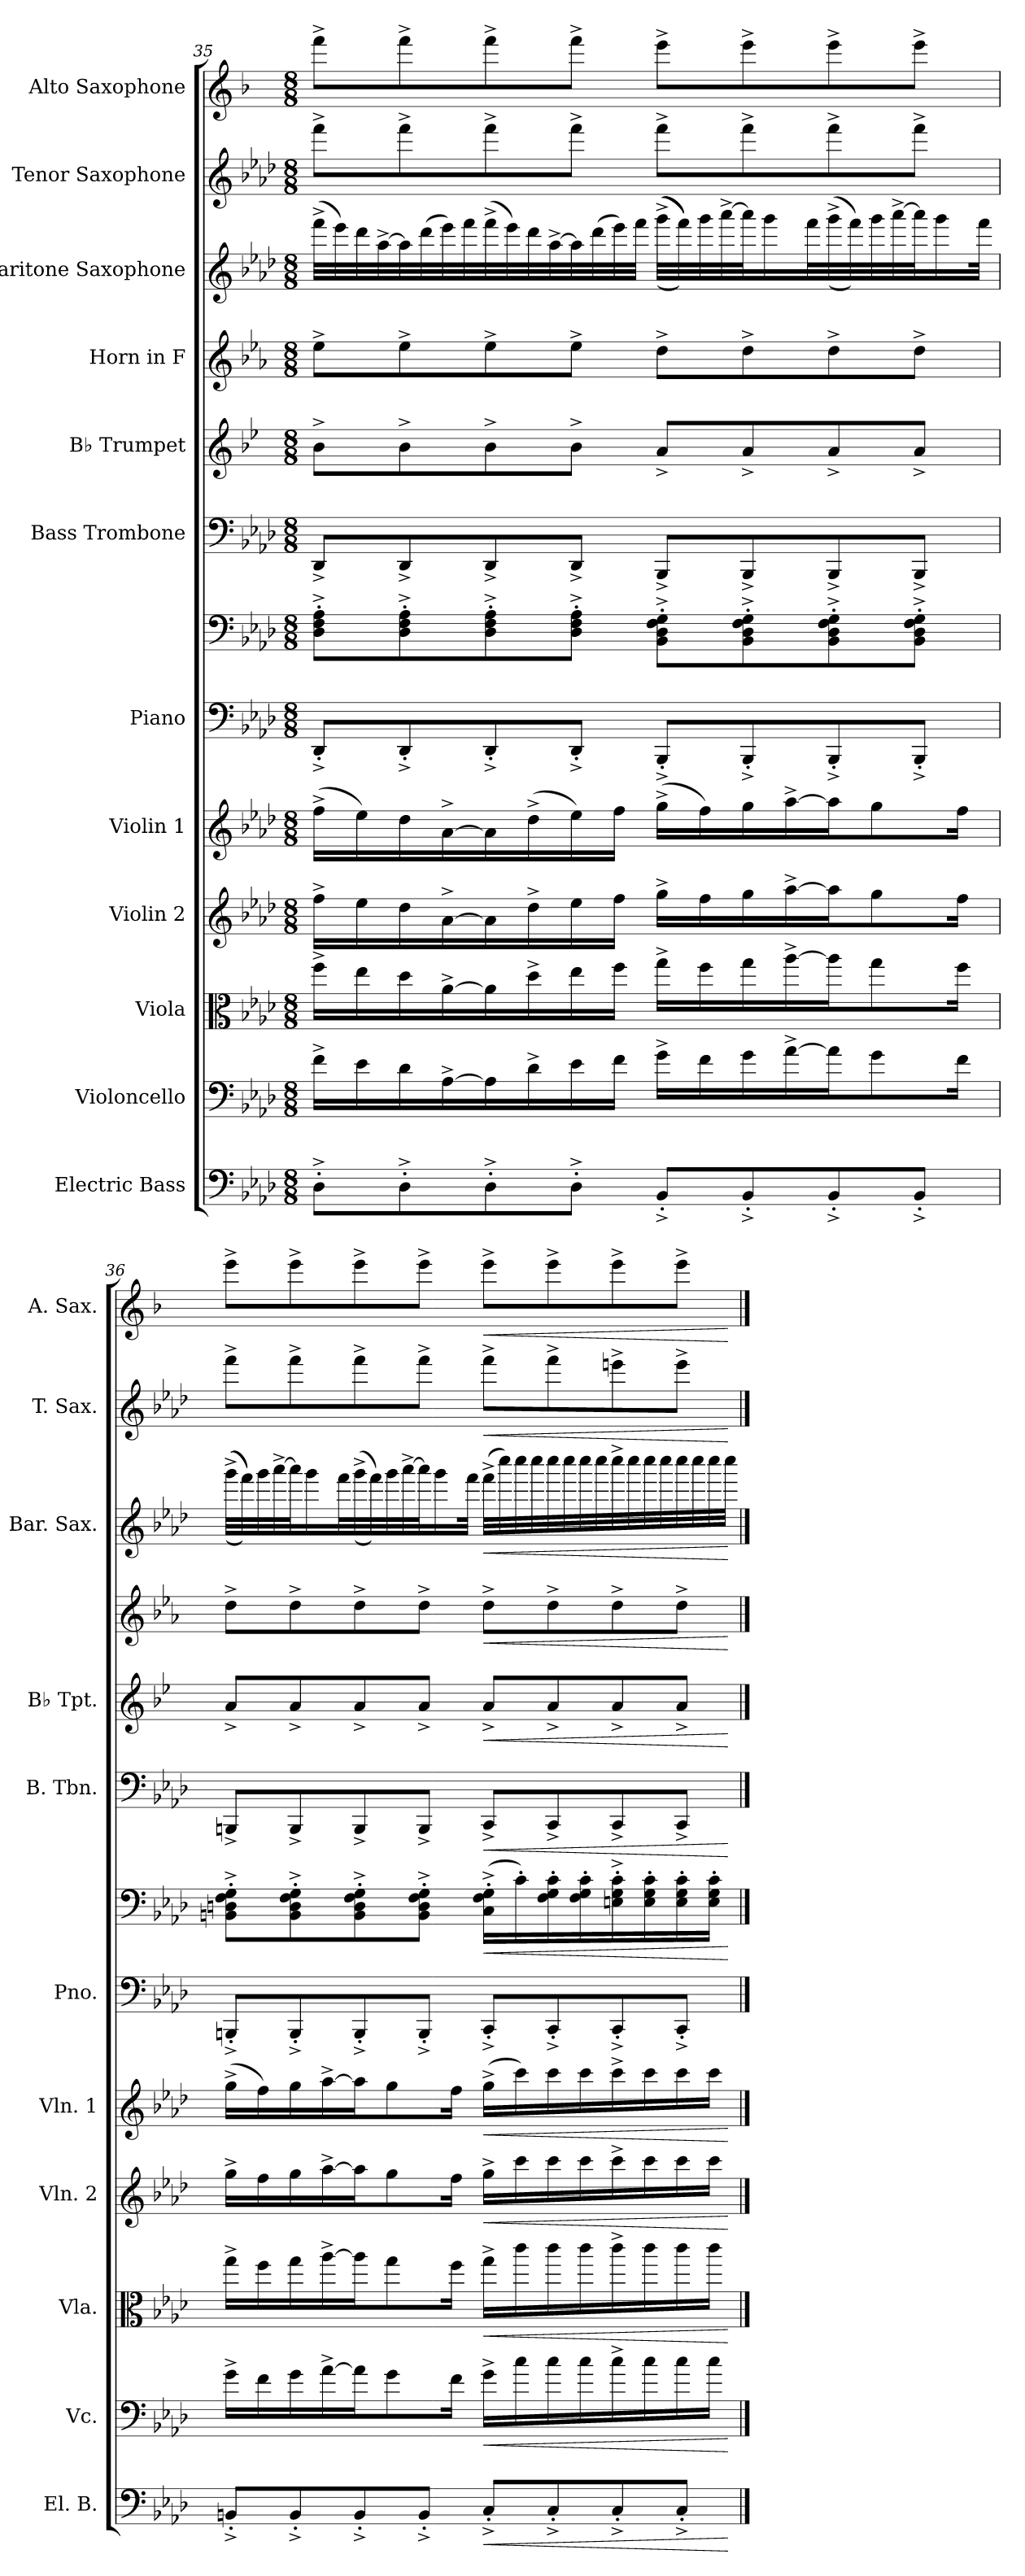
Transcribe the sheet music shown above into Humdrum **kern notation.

**kern	**dynam	**kern	**dynam	**kern	**dynam	**kern	**dynam	**kern	**dynam	**kern	**kern	**dynam	**kern	**dynam	**kern	**dynam	**kern	**dynam	**kern	**dynam	**kern	**dynam	**kern	**dynam
*part12	*part12	*part11	*part11	*part10	*part10	*part9	*part9	*part8	*part8	*part7	*part7	*part7	*part6	*part6	*part5	*part5	*part4	*part4	*part3	*part3	*part2	*part2	*part1	*part1
*staff13	*staff13	*staff12	*staff12	*staff11	*staff11	*staff10	*staff10	*staff9	*staff9	*staff8	*staff7	*staff7/8	*staff6	*staff6	*staff5	*staff5	*staff4	*staff4	*staff3	*staff3	*staff2	*staff2	*staff1	*staff1
*I"Electric Bass	*	*I"Violoncello	*	*I"Viola	*	*I"Violin 2	*	*I"Violin 1	*	*I"Piano	*	*	*I"Bass Trombone	*	*I"B♭ Trumpet	*	*I"Horn in F	*	*I"Baritone Saxophone	*	*I"Tenor Saxophone	*	*I"Alto Saxophone	*
*I'El. B.	*	*I'Vc.	*	*I'Vla.	*	*I'Vln. 2	*	*I'Vln. 1	*	*I'Pno.	*	*	*I'B. Tbn.	*	*I'B♭ Tpt.	*	*	*	*I'Bar. Sax.	*	*I'T. Sax.	*	*I'A. Sax.	*
*clefF4	*	*clefF4	*	*clefC3	*	*clefG2	*	*clefG2	*	*clefF4	*clefF4	*	*clefF4	*	*clefG2	*	*clefG2	*	*clefG2	*	*clefG2	*	*clefG2	*
*ITrd7c12	*	*	*	*	*	*	*	*	*	*	*	*	*	*	*ITrd1c2	*	*ITrd4c7	*	*ITrd-7c-12	*	*ITrd8c14	*	*ITrd5c9	*
*k[b-e-a-d-]	*	*k[b-e-a-d-]	*	*k[b-e-a-d-]	*	*k[b-e-a-d-]	*	*k[b-e-a-d-]	*	*k[b-e-a-d-]	*k[b-e-a-d-]	*	*k[b-e-a-d-]	*	*k[b-e-a-d-]	*	*k[b-e-a-d-]	*	*k[b-e-a-d-]	*	*k[b-e-a-d-]	*	*k[b-e-a-d-]	*
*M8/8	*	*M8/8	*	*M8/8	*	*M8/8	*	*M8/8	*	*M8/8	*M8/8	*	*M8/8	*	*M8/8	*	*M8/8	*	*M8/8	*	*M8/8	*	*M8/8	*
=35	=35	=35	=35	=35	=35	=35	=35	=35	=35	=35	=35	=35	=35	=35	=35	=35	=35	=35	=35	=35	=35	=35	=35	=35
8DD-'^\L	.	16f^\LL	.	16ff^\LL	.	16ff^\LL	.	(>16ff^\LL	.	8DD-'^/L	8D-\'^ 8F\'^ 8A-\'^L	.	8DD-^/L	.	8a-^\L	.	8a-^\L	.	(>32ffff^\LLL	.	8ff^\L	.	8aa-^\L	.
.	.	.	.	.	.	.	.	.	.	.	.	.	.	.	.	.	.	.	32eeee-\)	.	.	.	.	.
.	.	16e-\	.	16ee-\	.	16ee-\	.	16ee-\)	.	.	.	.	.	.	.	.	.	.	32dddd-\	.	.	.	.	.
.	.	.	.	.	.	.	.	.	.	.	.	.	.	.	.	.	.	.	[32aaa-^\	.	.	.	.	.
8DD-'^\	.	16d-\	.	16dd-\	.	16dd-\	.	16dd-\	.	8DD-'^/	8D-\'^ 8F\'^ 8A-\'^	.	8DD-^/	.	8a-^\	.	8a-^\	.	32aaa-\]	.	8ff^\	.	8aa-^\	.
.	.	.	.	.	.	.	.	.	.	.	.	.	.	.	.	.	.	.	(>32dddd-\	.	.	.	.	.
.	.	[16A-^\	.	[16a-^\	.	[16a-^\	.	[16a-^\	.	.	.	.	.	.	.	.	.	.	32eeee-\)	.	.	.	.	.
.	.	.	.	.	.	.	.	.	.	.	.	.	.	.	.	.	.	.	32ffff\	.	.	.	.	.
8DD-'^\	.	16A-\]	.	16a-\]	.	16a-\]	.	16a-\]	.	8DD-'^/	8D-\'^ 8F\'^ 8A-\'^	.	8DD-^/	.	8a-^\	.	8a-^\	.	(>32ffff^\	.	8ff^\	.	8aa-^\	.
.	.	.	.	.	.	.	.	.	.	.	.	.	.	.	.	.	.	.	32eeee-\)	.	.	.	.	.
.	.	16d-^\	.	16dd-^\	.	16dd-^\	.	(>16dd-^\	.	.	.	.	.	.	.	.	.	.	32dddd-\	.	.	.	.	.
.	.	.	.	.	.	.	.	.	.	.	.	.	.	.	.	.	.	.	[32aaa-^\	.	.	.	.	.
8DD-'^\J	.	16e-\	.	16ee-\	.	16ee-\	.	16ee-\)	.	8DD-'^/J	8D-\'^ 8F\'^ 8A-\'^J	.	8DD-^/J	.	8a-^\J	.	8a-^\J	.	32aaa-\]	.	8ff^\J	.	8aa-^\J	.
.	.	.	.	.	.	.	.	.	.	.	.	.	.	.	.	.	.	.	(>32dddd-\	.	.	.	.	.
.	.	16f\JJ	.	16ff\JJ	.	16ff\JJ	.	16ff\JJ	.	.	.	.	.	.	.	.	.	.	32eeee-\)	.	.	.	.	.
.	.	.	.	.	.	.	.	.	.	.	.	.	.	.	.	.	.	.	32ffff\JJJ	.	.	.	.	.
8BBB-'^/L	.	16g^\LL	.	16gg^\LL	.	16gg^\LL	.	(>16gg^\LL	.	8BBB-'^/L	8BB-\'^ 8D-\'^ 8F\'^ 8G\'^L	.	8BBB-^/L	.	8g^/L	.	8g^\L	.	(>(>(>(>32gggg^\LLL	.	8ff^\L	.	8gg^\L	.
.	.	.	.	.	.	.	.	.	.	.	.	.	.	.	.	.	.	.	32ffff\))))	.	.	.	.	.
.	.	16f\	.	16ff\	.	16ff\	.	16ff\)	.	.	.	.	.	.	.	.	.	.	32gggg\	.	.	.	.	.
.	.	.	.	.	.	.	.	.	.	.	.	.	.	.	.	.	.	.	[32aaaa-^\	.	.	.	.	.
8BBB-'^/	.	16g\	.	16gg\	.	16gg\	.	16gg\	.	8BBB-'^/	8BB-\'^ 8D-\'^ 8F\'^ 8G\'^	.	8BBB-^/	.	8g^/	.	8g^\	.	32aaaa-\J]	.	8ff^\	.	8gg^\	.
.	.	.	.	.	.	.	.	.	.	.	.	.	.	.	.	.	.	.	16gggg\	.	.	.	.	.
.	.	[16a-^\	.	[16aa-^\	.	[16aa-^\	.	[16aa-^\	.	.	.	.	.	.	.	.	.	.	.	.	.	.	.	.
.	.	.	.	.	.	.	.	.	.	.	.	.	.	.	.	.	.	.	32ffff\L	.	.	.	.	.
8BBB-'^/	.	16a-\J]	.	16aa-\J]	.	16aa-\J]	.	16aa-\J]	.	8BBB-'^/	8BB-\'^ 8D-\'^ 8F\'^ 8G\'^	.	8BBB-^/	.	8g^/	.	8g^\	.	(>(>32gggg^\	.	8ff^\	.	8gg^\	.
.	.	.	.	.	.	.	.	.	.	.	.	.	.	.	.	.	.	.	32ffff\))	.	.	.	.	.
.	.	8g\	.	8gg\	.	8gg\	.	8gg\	.	.	.	.	.	.	.	.	.	.	32gggg\	.	.	.	.	.
.	.	.	.	.	.	.	.	.	.	.	.	.	.	.	.	.	.	.	[32aaaa-^\	.	.	.	.	.
8BBB-'^/J	.	.	.	.	.	.	.	.	.	8BBB-'^/J	8BB-\'^ 8D-\'^ 8F\'^ 8G\'^J	.	8BBB-^/J	.	8g^/J	.	8g^\J	.	32aaaa-\J]	.	8ff^\J	.	8gg^\J	.
.	.	.	.	.	.	.	.	.	.	.	.	.	.	.	.	.	.	.	16gggg\	.	.	.	.	.
.	.	16f\Jk	.	16ff\Jk	.	16ff\Jk	.	16ff\Jk	.	.	.	.	.	.	.	.	.	.	.	.	.	.	.	.
.	.	.	.	.	.	.	.	.	.	.	.	.	.	.	.	.	.	.	32ffff\JJk	.	.	.	.	.
!!LO:PB:g=z
=36	=36	=36	=36	=36	=36	=36	=36	=36	=36	=36	=36	=36	=36	=36	=36	=36	=36	=36	=36	=36	=36	=36	=36	=36
8BBBn'^/L	.	16g^\LL	.	16gg^\LL	.	16gg^\LL	.	(>16gg^\LL	.	8BBBn'^/L	8BBn\'^ 8Dn\'^ 8F\'^ 8G\'^L	.	8BBBn^/L	.	8g^/L	.	8g^\L	.	(>(>(>32gggg^\LLL	.	8ff^\L	.	8gg^\L	.
.	.	.	.	.	.	.	.	.	.	.	.	.	.	.	.	.	.	.	32ffff\)))	.	.	.	.	.
.	.	16f\	.	16ff\	.	16ff\	.	16ff\)	.	.	.	.	.	.	.	.	.	.	32gggg\	.	.	.	.	.
.	.	.	.	.	.	.	.	.	.	.	.	.	.	.	.	.	.	.	[32aaaa-^\	.	.	.	.	.
8BBB'^/	.	16g\	.	16gg\	.	16gg\	.	16gg\	.	8BBB'^/	8BB\'^ 8D\'^ 8F\'^ 8G\'^	.	8BBB^/	.	8g^/	.	8g^\	.	32aaaa-\J]	.	8ff^\	.	8gg^\	.
.	.	.	.	.	.	.	.	.	.	.	.	.	.	.	.	.	.	.	16gggg\	.	.	.	.	.
.	.	[16a-^\	.	[16aa-^\	.	[16aa-^\	.	[16aa-^\	.	.	.	.	.	.	.	.	.	.	.	.	.	.	.	.
.	.	.	.	.	.	.	.	.	.	.	.	.	.	.	.	.	.	.	32ffff\L	.	.	.	.	.
8BBB'^/	.	16a-\J]	.	16aa-\J]	.	16aa-\J]	.	16aa-\J]	.	8BBB'^/	8BB\'^ 8D\'^ 8F\'^ 8G\'^	.	8BBB^/	.	8g^/	.	8g^\	.	(>(>32gggg^\	.	8ff^\	.	8gg^\	.
.	.	.	.	.	.	.	.	.	.	.	.	.	.	.	.	.	.	.	32ffff\))	.	.	.	.	.
.	.	8g\	.	8gg\	.	8gg\	.	8gg\	.	.	.	.	.	.	.	.	.	.	32gggg\	.	.	.	.	.
.	.	.	.	.	.	.	.	.	.	.	.	.	.	.	.	.	.	.	[32aaaa-^\	.	.	.	.	.
8BBB'^/J	.	.	.	.	.	.	.	.	.	8BBB'^/J	8BB\'^ 8D\'^ 8F\'^ 8G\'^J	.	8BBB^/J	.	8g^/J	.	8g^\J	.	32aaaa-\J]	.	8ff^\J	.	8gg^\J	.
.	.	.	.	.	.	.	.	.	.	.	.	.	.	.	.	.	.	.	16gggg\	.	.	.	.	.
.	.	16f\Jk	.	16ff\Jk	.	16ff\Jk	.	16ff\Jk	.	.	.	.	.	.	.	.	.	.	.	.	.	.	.	.
.	.	.	.	.	.	.	.	.	.	.	.	.	.	.	.	.	.	.	32ffff\JJk	.	.	.	.	.
!	!LO:HP:b	!	!LO:HP:b	!	!LO:HP:b	!	!LO:HP:b	!	!LO:HP:b	!	!	!LO:HP:b	!	!LO:HP:b	!	!LO:HP:b	!	!LO:HP:b	!	!LO:HP:b	!	!LO:HP:b	!	!LO:HP:b
8CC'^/L	<	16g^\LL	<	16gg^\LL	<	16gg^\LL	<	(>16gg^\LL	<	8CC'^/L	(>16C\'^ 16F\'^ 16G\'^LL	<	8CC^/L	<	8g^/L	<	8g^\L	<	(>32ffff^\LLL	<	8ff^\L	<	8gg^\L	<
.	.	.	.	.	.	.	.	.	.	.	.	.	.	.	.	.	.	.	32ccccc\)	.	.	.	.	.
.	.	16cc\	.	16ccc\	.	16ccc\	.	16ccc\)	.	.	16c'\)	.	.	.	.	.	.	.	32ccccc\	.	.	.	.	.
.	.	.	.	.	.	.	.	.	.	.	.	.	.	.	.	.	.	.	32ccccc\	.	.	.	.	.
8CC'^/	.	16cc\	.	16ccc\	.	16ccc\	.	16ccc\	.	8CC'^/	16F\' 16G\' 16c\'	.	8CC^/	.	8g^/	.	8g^\	.	32ccccc\	.	8ff^\	.	8gg^\	.
.	.	.	.	.	.	.	.	.	.	.	.	.	.	.	.	.	.	.	32ccccc\	.	.	.	.	.
.	.	16cc\	.	16ccc\	.	16ccc\	.	16ccc\	.	.	16F\' 16G\' 16c\'	.	.	.	.	.	.	.	32ccccc\	.	.	.	.	.
.	.	.	.	.	.	.	.	.	.	.	.	.	.	.	.	.	.	.	32ccccc\	.	.	.	.	.
8CC'^/	.	16cc^\	.	16ccc^\	.	16ccc^\	.	16ccc^\	.	8CC'^/	16En\'^ 16G\'^ 16c\'^	.	8CC^/	.	8g^/	.	8g^\	.	32ccccc^\	.	8een^\	.	8gg^\	.
.	.	.	.	.	.	.	.	.	.	.	.	.	.	.	.	.	.	.	32ccccc\	.	.	.	.	.
.	.	16cc\	.	16ccc\	.	16ccc\	.	16ccc\	.	.	16E\' 16G\' 16c\'	.	.	.	.	.	.	.	32ccccc\	.	.	.	.	.
.	.	.	.	.	.	.	.	.	.	.	.	.	.	.	.	.	.	.	32ccccc\	.	.	.	.	.
8CC'^/J	.	16cc\	.	16ccc\	.	16ccc\	.	16ccc\	.	8CC'^/J	16E\' 16G\' 16c\'	.	8CC^/J	.	8g^/J	.	8g^\J	.	32ccccc\	.	8ee^\J	.	8gg^\J	.
.	.	.	.	.	.	.	.	.	.	.	.	.	.	.	.	.	.	.	32ccccc\	.	.	.	.	.
.	.	16cc\JJ	.	16ccc\JJ	.	16ccc\JJ	.	16ccc\JJ	.	.	16E\' 16G\' 16c\'JJ	.	.	.	.	.	.	.	32ccccc\	.	.	.	.	.
.	.	.	.	.	.	.	.	.	.	.	.	.	.	.	.	.	.	.	32ccccc\JJJ	.	.	.	.	.
.	[	.	[	.	[	.	[	.	[	.	.	[	.	[	.	[	.	[	.	[	.	[	.	[
==	==	==	==	==	==	==	==	==	==	==	==	==	==	==	==	==	==	==	==	==	==	==	==	==
*-	*-	*-	*-	*-	*-	*-	*-	*-	*-	*-	*-	*-	*-	*-	*-	*-	*-	*-	*-	*-	*-	*-	*-	*-
